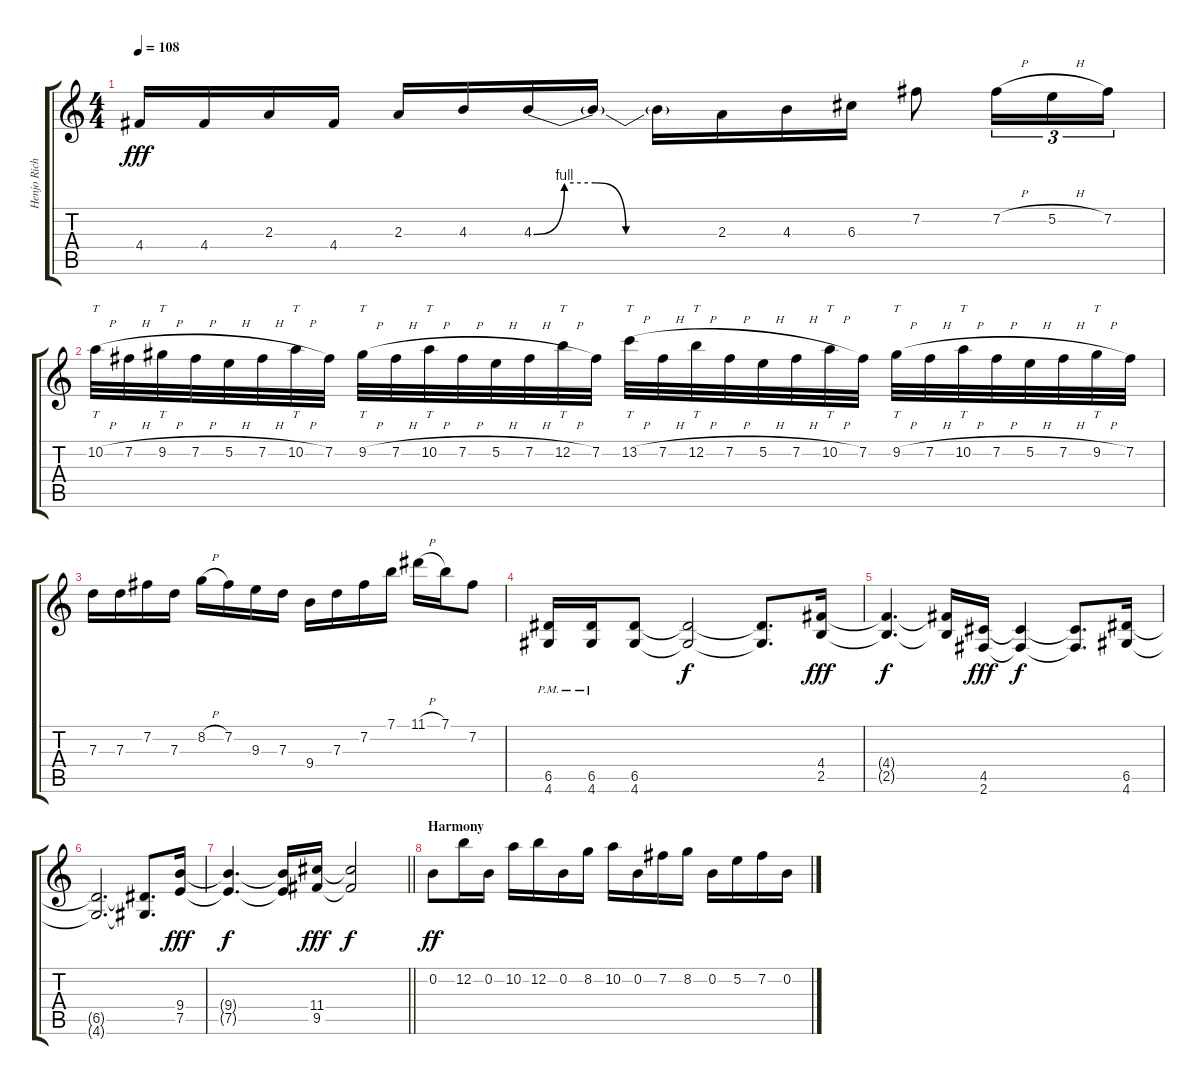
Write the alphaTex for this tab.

\track ("Henjo Richter Guitar" "Henjo Rich") {instrument distortionguitar}
\staff {score tabs}
\tuning (E4 B3 G3 D3 A2 E2) {hide}
\ts (4 4)
\tempo 108
\clef g2
\ks c
4.4{t}.16{dy fff} 4.4.16 2.3.16 4.4.16 2.3.16 4.3.16 4.3{be (custom 0 0 10 4 20 4 30 0 60 0)}.16 4.3{t}.16 4.3{t}.16 2.3.16 4.3.16 6.3.16 7.2.8 7.2{h}.16{tu (3 2)} 5.2{h}.16{tu (3 2)} 7.2.16{tu (3 2)} |
10.2{h}.32{tt} 7.2{h}.32 9.2{h}.32{tt} 7.2{h}.32 5.2{h}.32 7.2{h}.32 10.2{h}.32{tt} 7.2.32 9.2{h}.32{tt} 7.2{h}.32 10.2{h}.32{tt} 7.2{h}.32 5.2{h}.32 7.2{h}.32 12.2{h}.32{tt} 7.2.32 13.2{h}.32{tt} 7.2{h}.32 12.2{h}.32{tt} 7.2{h}.32 5.2{h}.32 7.2{h}.32 10.2{h}.32{tt} 7.2.32 9.2{h}.32{tt} 7.2{h}.32 10.2{h}.32{tt} 7.2{h}.32 5.2{h}.32 7.2{h}.32 9.2{h}.32{tt} 7.2.32 |
7.3.16 7.3.16 7.2.16 7.3.16 8.2{h}.16 7.2.16 9.3.16 7.3.16 9.4.16 7.3.16 7.2.16 7.1.16 11.1{h}.16 7.1.16 7.2.8 |
(6.5{pm} 4.6{pm}).16 (6.5{pm} 4.6{pm}).16 (6.5 4.6).8 (6.5{t} 4.6{t}).2{dy f} (6.5{t} 4.6{t}).8{d} (4.4 2.5).16{dy fff} |
(4.4{t} 2.5{t}).4{d dy f} (4.4{t} 2.5{t}).16 (4.5 2.6).16{dy fff} (4.5{t} 2.6{t}).4{dy f} (4.5{t} 2.6{t}).8{d} (6.5 4.6).16 |
(6.5{t} 4.6{t}).2{d} (6.5{t} 4.6{t}).8{d} (9.4 7.5).16{dy fff} |
\barLineRight lightlight
(9.4{t} 7.5{t}).4{d dy f} (9.4{t} 7.5{t}).16 (11.4 9.5).16{dy fff} (11.4{t} 9.5{t}).2{dy f} |
\section ("" "Harmony")
0.2.8{dy ff} 12.2.16 0.2.16 10.2.16 12.2.16 0.2.16 8.2.16 10.2.16 0.2.16 7.2.16 8.2.16 0.2.16 5.2.16 7.2.16 0.2.16
